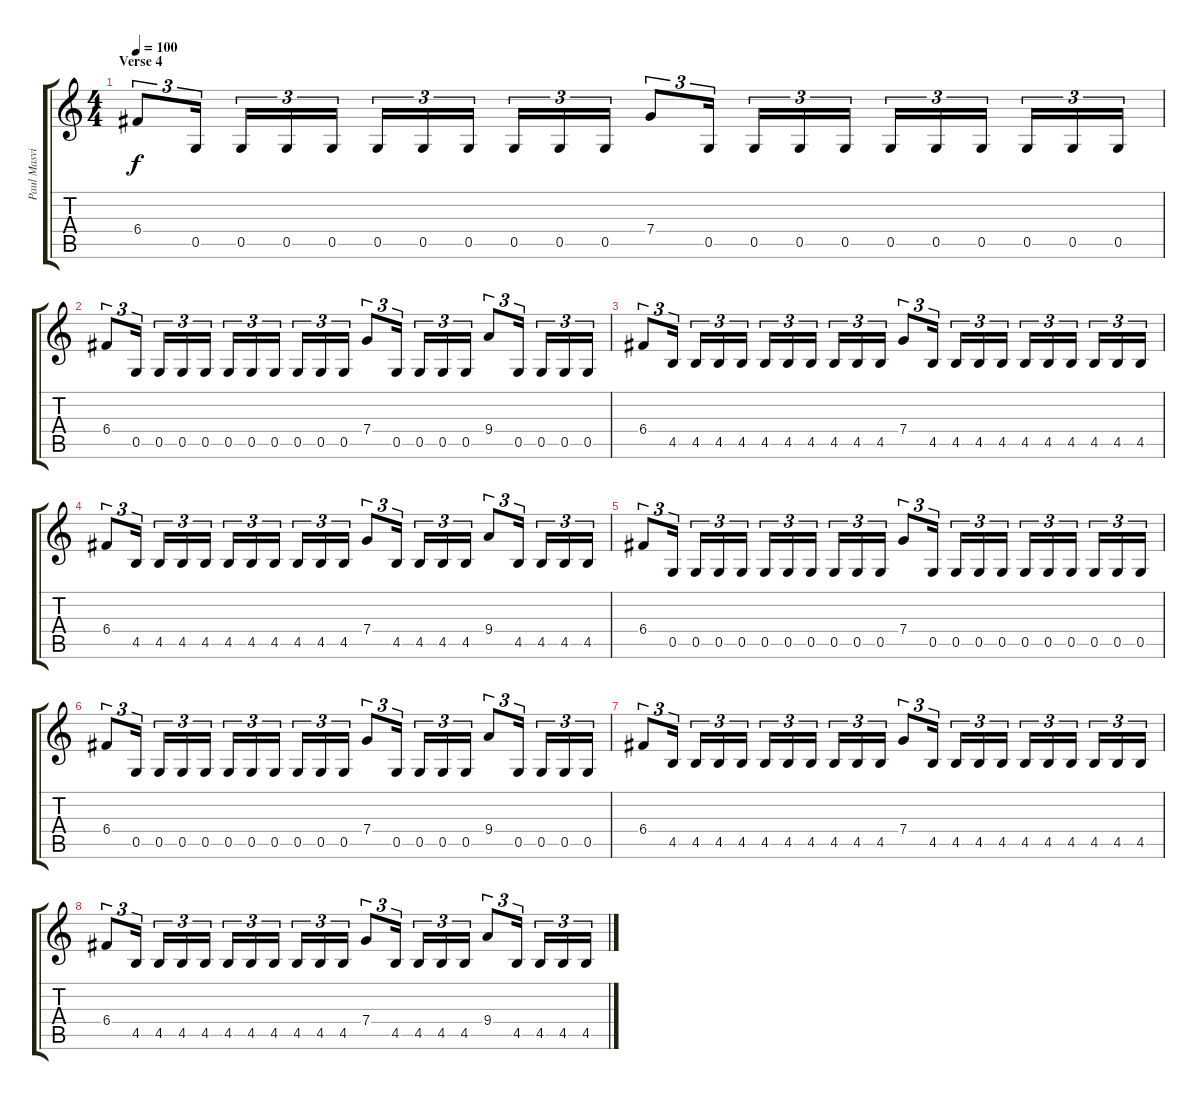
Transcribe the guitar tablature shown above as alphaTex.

\track ("Paul Masvidal" "Paul Masvi") {instrument distortionguitar}
\staff {score tabs}
\tuning (D4 A3 F3 C3 G2 D2) {hide}
\ts (4 4)
\section ("" "Verse 4")
\tempo 100
\clef g2
\ks c
6.4.8{tu (3 2) dy f} 0.5.16{tu (3 2)} 0.5.16{tu (3 2)} 0.5.16{tu (3 2)} 0.5.16{tu (3 2)} 0.5.16{tu (3 2)} 0.5.16{tu (3 2)} 0.5.16{tu (3 2)} 0.5.16{tu (3 2)} 0.5.16{tu (3 2)} 0.5.16{tu (3 2)} 7.4.8{tu (3 2)} 0.5.16{tu (3 2)} 0.5.16{tu (3 2)} 0.5.16{tu (3 2)} 0.5.16{tu (3 2)} 0.5.16{tu (3 2)} 0.5.16{tu (3 2)} 0.5.16{tu (3 2)} 0.5.16{tu (3 2)} 0.5.16{tu (3 2)} 0.5.16{tu (3 2)} |
6.4.8{tu (3 2)} 0.5.16{tu (3 2)} 0.5.16{tu (3 2)} 0.5.16{tu (3 2)} 0.5.16{tu (3 2)} 0.5.16{tu (3 2)} 0.5.16{tu (3 2)} 0.5.16{tu (3 2)} 0.5.16{tu (3 2)} 0.5.16{tu (3 2)} 0.5.16{tu (3 2)} 7.4.8{tu (3 2)} 0.5.16{tu (3 2)} 0.5.16{tu (3 2)} 0.5.16{tu (3 2)} 0.5.16{tu (3 2)} 9.4.8{tu (3 2)} 0.5.16{tu (3 2)} 0.5.16{tu (3 2)} 0.5.16{tu (3 2)} 0.5.16{tu (3 2)} |
6.4.8{tu (3 2)} 4.5.16{tu (3 2)} 4.5.16{tu (3 2)} 4.5.16{tu (3 2)} 4.5.16{tu (3 2)} 4.5.16{tu (3 2)} 4.5.16{tu (3 2)} 4.5.16{tu (3 2)} 4.5.16{tu (3 2)} 4.5.16{tu (3 2)} 4.5.16{tu (3 2)} 7.4.8{tu (3 2)} 4.5.16{tu (3 2)} 4.5.16{tu (3 2)} 4.5.16{tu (3 2)} 4.5.16{tu (3 2)} 4.5.16{tu (3 2)} 4.5.16{tu (3 2)} 4.5.16{tu (3 2)} 4.5.16{tu (3 2)} 4.5.16{tu (3 2)} 4.5.16{tu (3 2)} |
6.4.8{tu (3 2)} 4.5.16{tu (3 2)} 4.5.16{tu (3 2)} 4.5.16{tu (3 2)} 4.5.16{tu (3 2)} 4.5.16{tu (3 2)} 4.5.16{tu (3 2)} 4.5.16{tu (3 2)} 4.5.16{tu (3 2)} 4.5.16{tu (3 2)} 4.5.16{tu (3 2)} 7.4.8{tu (3 2)} 4.5.16{tu (3 2)} 4.5.16{tu (3 2)} 4.5.16{tu (3 2)} 4.5.16{tu (3 2)} 9.4.8{tu (3 2)} 4.5.16{tu (3 2)} 4.5.16{tu (3 2)} 4.5.16{tu (3 2)} 4.5.16{tu (3 2)} |
6.4.8{tu (3 2)} 0.5.16{tu (3 2)} 0.5.16{tu (3 2)} 0.5.16{tu (3 2)} 0.5.16{tu (3 2)} 0.5.16{tu (3 2)} 0.5.16{tu (3 2)} 0.5.16{tu (3 2)} 0.5.16{tu (3 2)} 0.5.16{tu (3 2)} 0.5.16{tu (3 2)} 7.4.8{tu (3 2)} 0.5.16{tu (3 2)} 0.5.16{tu (3 2)} 0.5.16{tu (3 2)} 0.5.16{tu (3 2)} 0.5.16{tu (3 2)} 0.5.16{tu (3 2)} 0.5.16{tu (3 2)} 0.5.16{tu (3 2)} 0.5.16{tu (3 2)} 0.5.16{tu (3 2)} |
6.4.8{tu (3 2)} 0.5.16{tu (3 2)} 0.5.16{tu (3 2)} 0.5.16{tu (3 2)} 0.5.16{tu (3 2)} 0.5.16{tu (3 2)} 0.5.16{tu (3 2)} 0.5.16{tu (3 2)} 0.5.16{tu (3 2)} 0.5.16{tu (3 2)} 0.5.16{tu (3 2)} 7.4.8{tu (3 2)} 0.5.16{tu (3 2)} 0.5.16{tu (3 2)} 0.5.16{tu (3 2)} 0.5.16{tu (3 2)} 9.4.8{tu (3 2)} 0.5.16{tu (3 2)} 0.5.16{tu (3 2)} 0.5.16{tu (3 2)} 0.5.16{tu (3 2)} |
6.4.8{tu (3 2)} 4.5.16{tu (3 2)} 4.5.16{tu (3 2)} 4.5.16{tu (3 2)} 4.5.16{tu (3 2)} 4.5.16{tu (3 2)} 4.5.16{tu (3 2)} 4.5.16{tu (3 2)} 4.5.16{tu (3 2)} 4.5.16{tu (3 2)} 4.5.16{tu (3 2)} 7.4.8{tu (3 2)} 4.5.16{tu (3 2)} 4.5.16{tu (3 2)} 4.5.16{tu (3 2)} 4.5.16{tu (3 2)} 4.5.16{tu (3 2)} 4.5.16{tu (3 2)} 4.5.16{tu (3 2)} 4.5.16{tu (3 2)} 4.5.16{tu (3 2)} 4.5.16{tu (3 2)} |
6.4.8{tu (3 2)} 4.5.16{tu (3 2)} 4.5.16{tu (3 2)} 4.5.16{tu (3 2)} 4.5.16{tu (3 2)} 4.5.16{tu (3 2)} 4.5.16{tu (3 2)} 4.5.16{tu (3 2)} 4.5.16{tu (3 2)} 4.5.16{tu (3 2)} 4.5.16{tu (3 2)} 7.4.8{tu (3 2)} 4.5.16{tu (3 2)} 4.5.16{tu (3 2)} 4.5.16{tu (3 2)} 4.5.16{tu (3 2)} 9.4.8{tu (3 2)} 4.5.16{tu (3 2)} 4.5.16{tu (3 2)} 4.5.16{tu (3 2)} 4.5.16{tu (3 2)}
